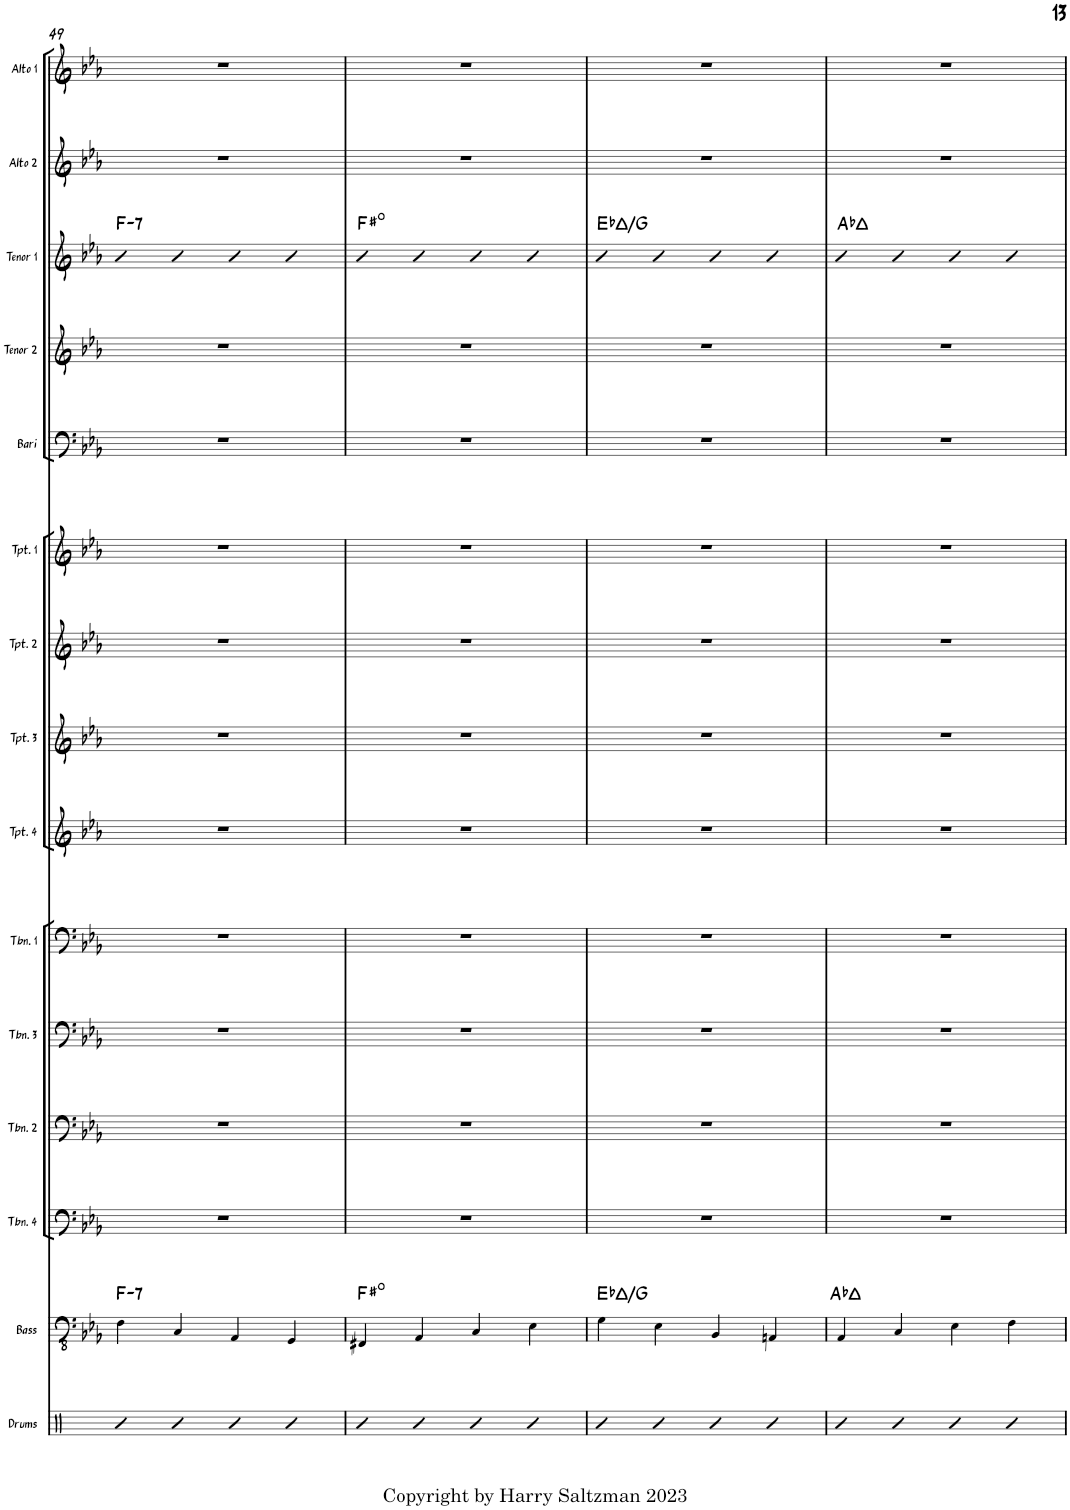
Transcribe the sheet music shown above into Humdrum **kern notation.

**kern	**kern	**harte	**kern	**kern	**harte	**kern	**harte	**kern	**kern	**kern	**kern	**kern	**kern	**kern	**kern	**kern	**kern	**kern	**harte	**kern	**kern
*part17	*part16	*part16	*part15	*part15	*part15	*part14	*part14	*part13	*part12	*part11	*part10	*part9	*part8	*part7	*part6	*part5	*part4	*part3	*part3	*part2	*part1
*staff18	*staff17	*	*staff16	*staff15	*	*staff14	*	*staff13	*staff12	*staff11	*staff10	*staff9	*staff8	*staff7	*staff6	*staff5	*staff4	*staff3	*	*staff2	*staff1
*I"Drums	*I"Bass	*	*I"Piano	*	*	*I"Guitar / Keys	*	*I"Trombone 4	*I"Trombone 2	*I"Trombone 3	*I"Trombone 1	*I"Trumpet 4	*I"Trumpet 3	*I"Trumpet 2	*I"Trumpet 1	*I"Bari Sax	*I"Tenor Sax 2	*I"Tenor Sax 1	*	*I"Alto Sax 2	*I"Alto Sax 1
*I'Drums	*I'Bass	*	*I'Pno.	*	*	*I'Git / key	*	*I'Tbn. 4	*I'Tbn. 2	*I'Tbn. 3	*I'Tbn. 1	*I'Tpt. 4	*I'Tpt. 3	*I'Tpt. 2	*I'Tpt. 1	*I'Bari	*I'Tenor 2	*I'Tenor 1	*	*I'Alto 2	*I'Alto 1
!!LO:PB:g=z
*clefX	*clefFv4	*	*clefF4	*clefG2	*	*clefGv2	*	*clefF4	*clefF4	*clefF4	*clefF4	*clefG2	*clefG2	*clefG2	*clefG2	*clefF4	*clefG2	*clefG2	*	*clefG2	*clefG2
*	*	*	*	*	*	*	*	*	*	*	*	*Trd1c2	*Trd1c2	*Trd1c2	*Trd1c2	*Trd12c21	*Trd8c14	*Trd8c14	*	*Trd5c9	*Trd5c9
*k[]	*k[b-e-a-]	*	*k[b-e-a-]	*k[b-e-a-]	*	*k[b-e-a-]	*	*k[b-e-a-]	*k[b-e-a-]	*k[b-e-a-]	*k[b-e-a-]	*k[b-e-a-]	*k[b-e-a-]	*k[b-e-a-]	*k[b-e-a-]	*k[b-e-a-]	*k[b-e-a-]	*k[b-e-a-]	*	*k[b-e-a-]	*k[b-e-a-]
*M4/4	*M4/4	*	*M4/4	*M4/4	*	*M4/4	*	*M4/4	*M4/4	*M4/4	*M4/4	*M4/4	*M4/4	*M4/4	*M4/4	*M4/4	*M4/4	*M4/4	*	*M4/4	*M4/4
=49	=49	=49	=49	=49	=49	=49	=49	=49	=49	=49	=49	=49	=49	=49	=49	=49	=49	=49	=49	=49	=49
!	!	!LO:H:kt=7	!	!	!LO:H:kt=7	!	!LO:H:kt=7	!	!	!	!	!	!	!	!	!	!	!	!LO:H:kt=7	!	!
4R	4FF\	F:min7	4D	4b-	F:min7	4D	F:min7	1r	1r	1r	1r	1r	1r	1r	1r	1r	1r	4D	F:min7	1r	1r
4R	4CC/	.	4D	4b-	.	4D	.	.	.	.	.	.	.	.	.	.	.	4D	.	.	.
4R	4AAA-/	.	4D	4b-	.	4D	.	.	.	.	.	.	.	.	.	.	.	4D	.	.	.
4R	4GGG/	.	4D	4b-	.	4D	.	.	.	.	.	.	.	.	.	.	.	4D	.	.	.
=50	=50	=50	=50	=50	=50	=50	=50	=50	=50	=50	=50	=50	=50	=50	=50	=50	=50	=50	=50	=50	=50
4R	4FFF#X/	F#:dim	4D	4b-	F#:dim	4D	F#:dim	1r	1r	1r	1r	1r	1r	1r	1r	1r	1r	4D	F#:dim	1r	1r
4R	4AAA-/	.	4D	4b-	.	4D	.	.	.	.	.	.	.	.	.	.	.	4D	.	.	.
4R	4CC/	.	4D	4b-	.	4D	.	.	.	.	.	.	.	.	.	.	.	4D	.	.	.
4R	4EE-\	.	4D	4b-	.	4D	.	.	.	.	.	.	.	.	.	.	.	4D	.	.	.
=51	=51	=51	=51	=51	=51	=51	=51	=51	=51	=51	=51	=51	=51	=51	=51	=51	=51	=51	=51	=51	=51
4R	4GG\	Eb:maj/3	4D	4b-	Eb:maj/3	4D	Eb:maj/3	1r	1r	1r	1r	1r	1r	1r	1r	1r	1r	4D	Eb:maj/3	1r	1r
4R	4EE-\	.	4D	4b-	.	4D	.	.	.	.	.	.	.	.	.	.	.	4D	.	.	.
4R	4BBB-/	.	4D	4b-	.	4D	.	.	.	.	.	.	.	.	.	.	.	4D	.	.	.
4R	4AAAn/	.	4D	4b-	.	4D	.	.	.	.	.	.	.	.	.	.	.	4D	.	.	.
=52	=52	=52	=52	=52	=52	=52	=52	=52	=52	=52	=52	=52	=52	=52	=52	=52	=52	=52	=52	=52	=52
4R	4AAA-/	Ab:maj	4D	4b-	Ab:maj	4D	Ab:maj	1r	1r	1r	1r	1r	1r	1r	1r	1r	1r	4D	Ab:maj	1r	1r
4R	4CC/	.	4D	4b-	.	4D	.	.	.	.	.	.	.	.	.	.	.	4D	.	.	.
4R	4EE-\	.	4D	4b-	.	4D	.	.	.	.	.	.	.	.	.	.	.	4D	.	.	.
4R	4FF\	.	4D	4b-	.	4D	.	.	.	.	.	.	.	.	.	.	.	4D	.	.	.
=	=	=	=	=	=	=	=	=	=	=	=	=	=	=	=	=	=	=	=	=	=
*-	*-	*-	*-	*-	*-	*-	*-	*-	*-	*-	*-	*-	*-	*-	*-	*-	*-	*-	*-	*-	*-
